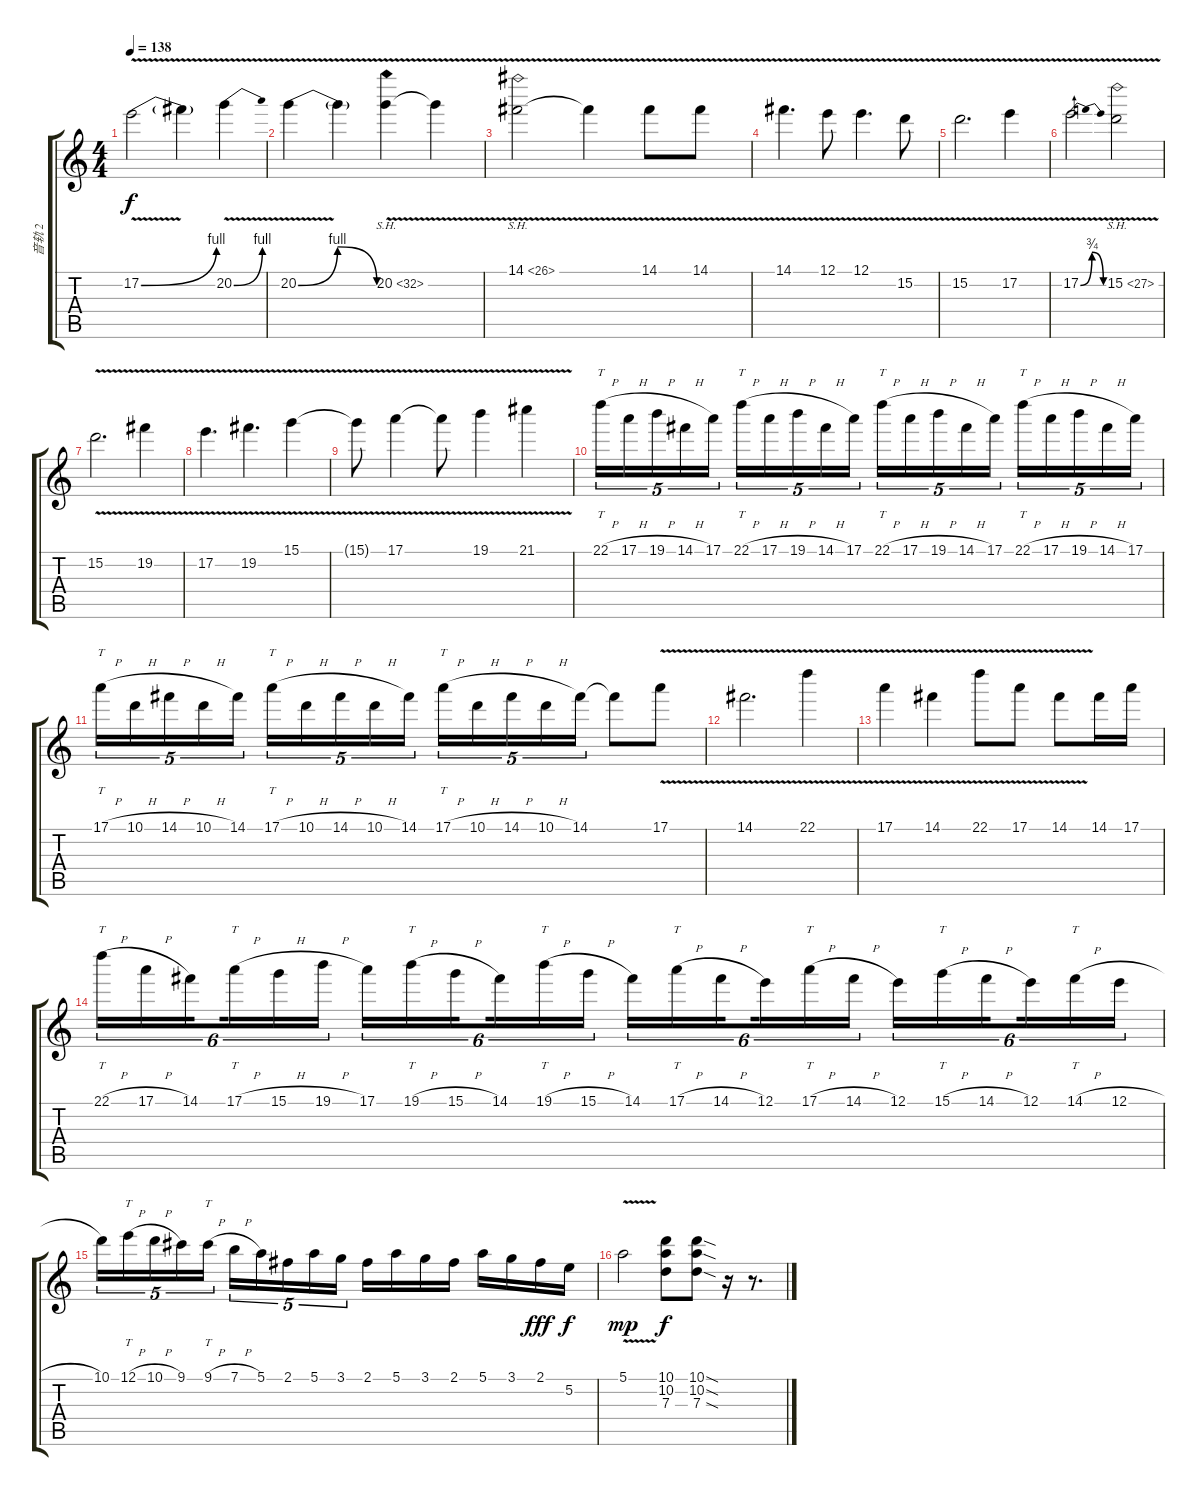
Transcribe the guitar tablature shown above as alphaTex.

\track ("音轨 2" "音轨 2") {instrument overdrivenguitar}
\staff {score tabs}
\tuning (E4 B3 G3 D3 A2 E2) {hide}
\ts (4 4)
\tempo 138
\clef g2
\ks c
17.2{be (bend 0 0 60 4) v}.2{dy f} 17.2{t}.4 20.2{be (bend 0 0 60 4) v}.4 |
20.2{be (bendrelease 0 0 15 4 45 4 60 0) v}.4 20.2{t}.4 20.2{sh 12 v}.4 20.2{t}.4 |
14.1{sh 12 v}.2 14.1{t}.4 14.1{v}.8 14.1{v}.8 |
14.1{v}.4{d} 12.1{v}.8 12.1{v}.4{d} 15.2{v}.8 |
15.2{v}.2{d} 17.2{v}.4 |
17.2{be (bendrelease 0 0 30 3 45 3 60 0) v}.2 15.2{sh 12 v}.2 |
15.2{v}.2{d} 19.2{v}.4 |
17.2{v}.4{d} 19.2{v}.4{d} 15.1{v}.4 |
15.1{t}.8 17.1{v}.4 17.1{t}.8 19.1{v}.4 21.1{v}.4 |
22.1{h}.16{tt tu (5 4)} 17.1{h}.16{tu (5 4)} 19.1{h}.16{tu (5 4)} 14.1{h}.16{tu (5 4)} 17.1.16{tu (5 4)} 22.1{h}.16{tt tu (5 4)} 17.1{h}.16{tu (5 4)} 19.1{h}.16{tu (5 4)} 14.1{h}.16{tu (5 4)} 17.1.16{tu (5 4)} 22.1{h}.16{tt tu (5 4) txt ""} 17.1{h}.16{tu (5 4)} 19.1{h}.16{tu (5 4)} 14.1{h}.16{tu (5 4)} 17.1.16{tu (5 4)} 22.1{h}.16{tt tu (5 4)} 17.1{h}.16{tu (5 4)} 19.1{h}.16{tu (5 4)} 14.1{h}.16{tu (5 4)} 17.1.16{tu (5 4)} |
17.1{h}.16{tt tu (5 4)} 10.1{h}.16{tu (5 4)} 14.1{h}.16{tu (5 4)} 10.1{h}.16{tu (5 4)} 14.1.16{tu (5 4)} 17.1{h}.16{tt tu (5 4)} 10.1{h}.16{tu (5 4)} 14.1{h}.16{tu (5 4)} 10.1{h}.16{tu (5 4)} 14.1.16{tu (5 4)} 17.1{h}.16{tt tu (5 4)} 10.1{h}.16{tu (5 4)} 14.1{h}.16{tu (5 4)} 10.1{h}.16{tu (5 4)} 14.1.16{tu (5 4)} 14.1{t}.8 17.1{v}.8 |
14.1{v}.2{d} 22.1{v}.4 |
17.1{v}.4 14.1{v}.4 22.1{v}.8 17.1{v}.8 14.1{v}.8 14.1.16 17.1.16 |
22.1{h}.16{tt tu (6 4)} 17.1{h}.16{tu (6 4)} 14.1.16{tu (6 4) beam splitsecondary} 17.1{h}.16{tt tu (6 4)} 15.1{h}.16{tu (6 4)} 19.1{h}.16{tu (6 4)} 17.1.16{tu (6 4)} 19.1{h}.16{tt tu (6 4)} 15.1{h}.16{tu (6 4) beam splitsecondary} 14.1.16{tu (6 4)} 19.1{h}.16{tt tu (6 4)} 15.1{h}.16{tu (6 4)} 14.1.16{tu (6 4)} 17.1{h}.16{tt tu (6 4)} 14.1{h}.16{tu (6 4) beam splitsecondary} 12.1.16{tu (6 4)} 17.1{h}.16{tt tu (6 4)} 14.1{h}.16{tu (6 4)} 12.1.16{tu (6 4)} 15.1{h}.16{tt tu (6 4)} 14.1{h}.16{tu (6 4) beam splitsecondary} 12.1.16{tu (6 4)} 14.1{h}.16{tt tu (6 4)} 12.1{h}.16{tu (6 4)} |
10.1.16{tu (5 4)} 12.1{h}.16{tt tu (5 4)} 10.1{h}.16{tu (5 4)} 9.1.16{tu (5 4)} 9.1{h}.16{tt tu (5 4)} 7.1{h}.16{tu (5 4)} 5.1.16{tu (5 4)} 2.1.16{tu (5 4)} 5.1.16{tu (5 4)} 3.1.16{tu (5 4)} 2.1.16 5.1.16 3.1.16 2.1.16{txt ""} 5.1.16 3.1.16 2.1.16{dy fff} 5.2.16{dy f} |
5.1{v}.2{dy mp} (10.1 10.2 7.3).8{dy f} (10.1{sod} 10.2{sod} 7.3{sod}).8 r.16 r.8{d}
